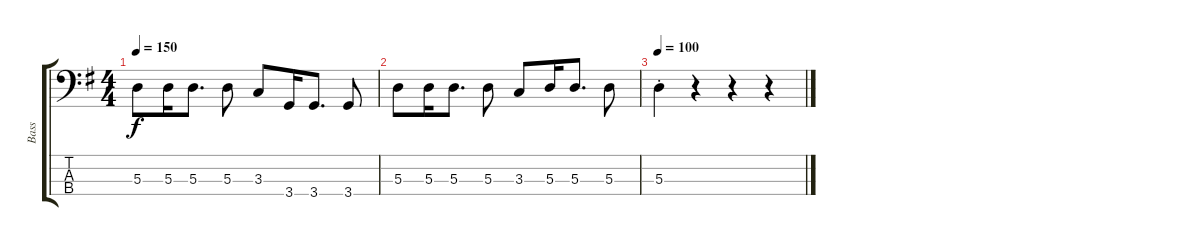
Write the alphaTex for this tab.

\track ("Bass" "Bass") {instrument electricbasspick}
\staff {score tabs}
\tuning (G2 D2 A1 E1) {hide}
\ts (4 4)
\tempo 150
\clef f4
\ks g
5.3.8{dy f} 5.3.16 5.3.8{d} 5.3.8 3.3.8 3.4.16 3.4.8{d} 3.4.8 |
5.3.8 5.3.16 5.3.8{d} 5.3.8 3.3.8 5.3.16 5.3.8{d} 5.3.8 |
\tempo 100
5.3{st}.4 r.4 r.4 r.4
